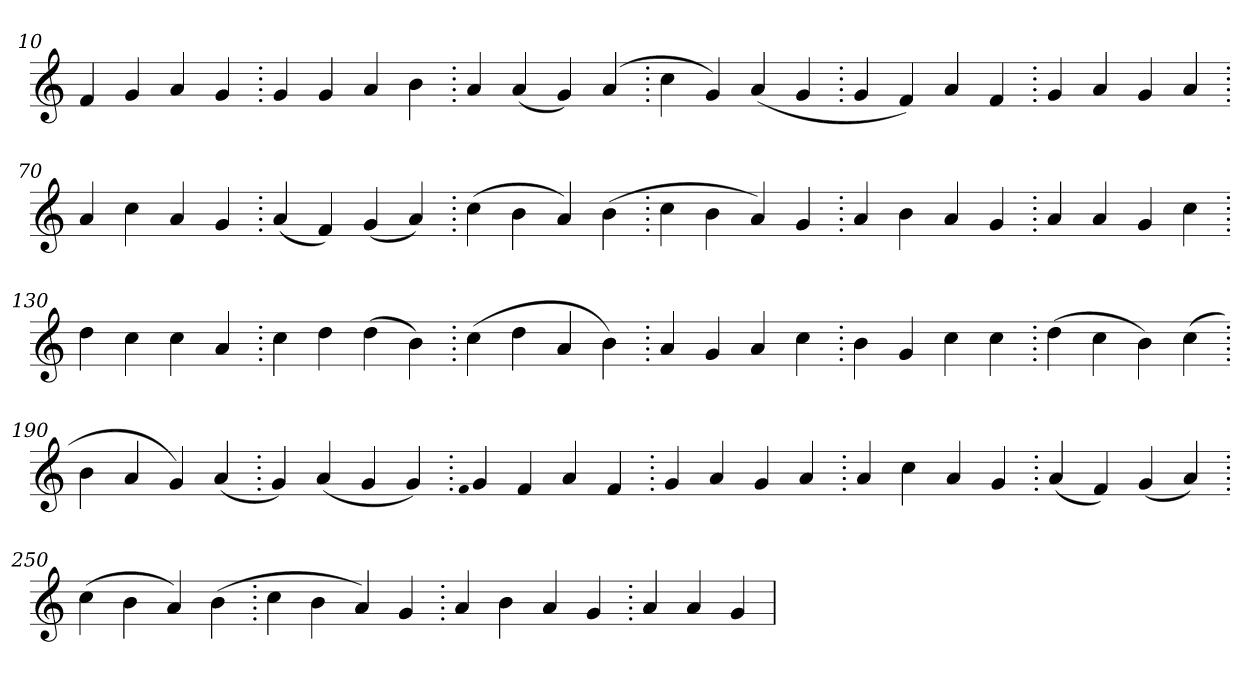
**kern
*part1
*staff1
*clefG2
=10.
4f
4g
4a
4g
=20.
4g
4g
4a
4b
=30.
4a
(>4a
4g)
(>4a
=40.
4cc
4g)
(>4a
4g
=50.
4g
4f)
4a
4f
=60.
4g
4a
4g
4a
=70.
4a
4cc
4a
4g
=80.
(>4a
4f)
(>4g
4a)
=90.
(>4cc
4b
4a)
(>4b
=100.
4cc
4b
4a)
4g
=110.
4a
4b
4a
4g
=120.
4a
4a
4g
4cc
=130.
4dd
4cc
4cc
4a
=140.
4cc
4dd
(>4dd
4b)
=150.
(>4cc
4dd
4a
4b)
=160.
4a
4g
4a
4cc
=170.
4b
4g
4cc
4cc
=180.
(>4dd
4cc
4b)
(>4cc
=190.
4b
4a
4g)
(>4a
=200.
4g)
(>4a
4g
4g)
=210.
qqf
4g
4f
4a
4f
=220.
4g
4a
4g
4a
=230.
4a
4cc
4a
4g
=240.
(>4a
4f)
(>4g
4a)
=250.
(>4cc
4b
4a)
(>4b
=260.
4cc
4b
4a)
4g
=270.
4a
4b
4a
4g
=280.
4a
4a
4g
=
*-
